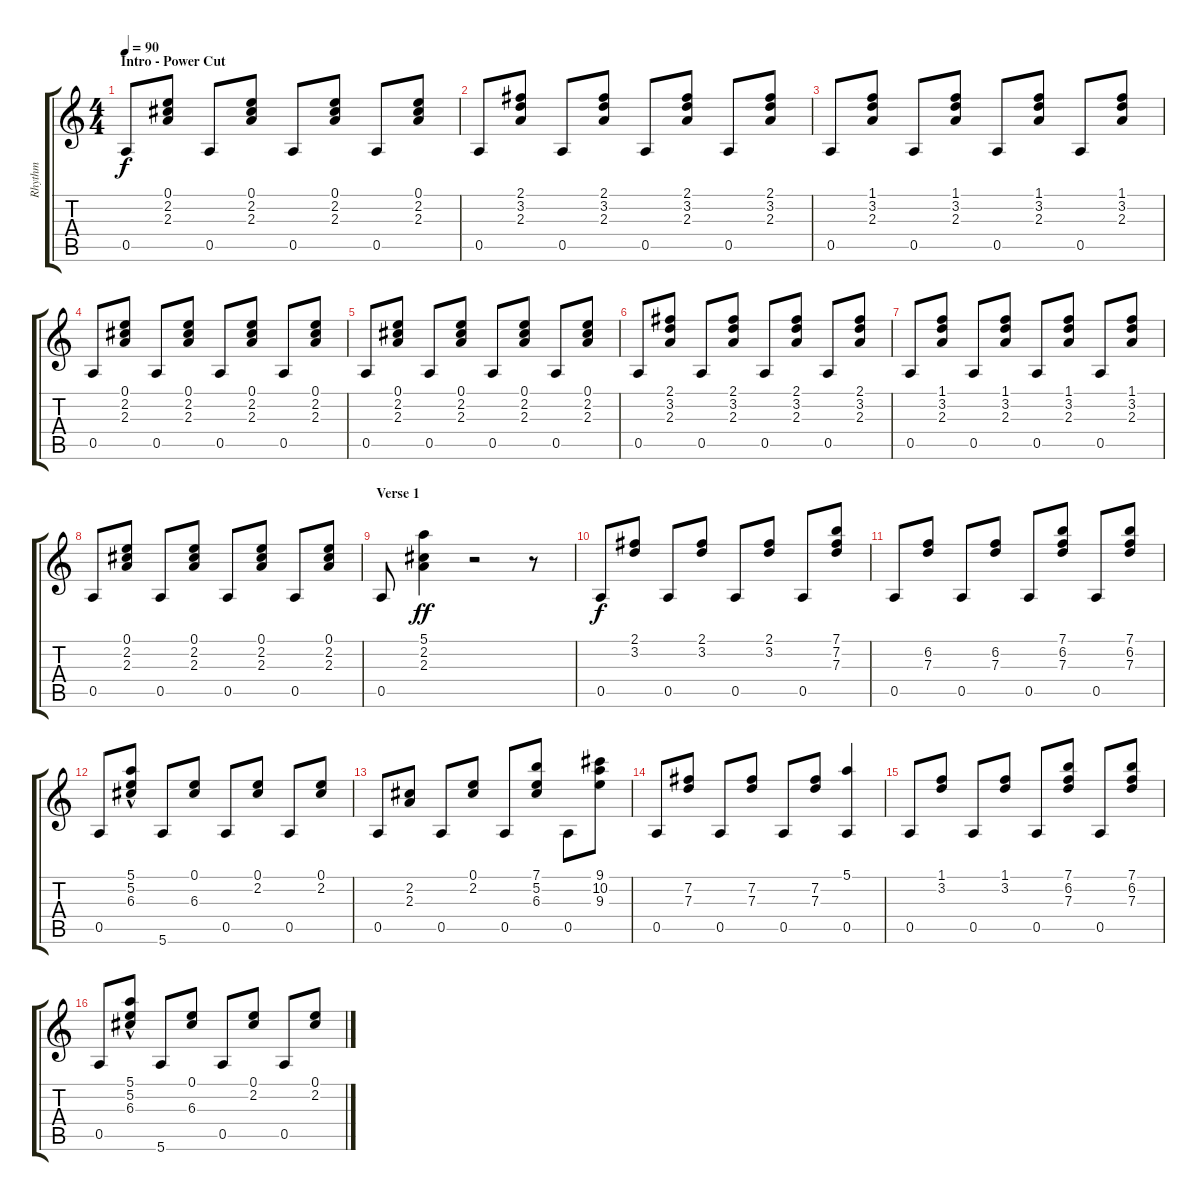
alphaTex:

\track ("Rhythm" "Rhythm") {instrument acousticguitarsteel}
\staff {score tabs}
\tuning (E4 B3 G3 D3 A2 E2) {hide}
\ts (4 4)
\section ("" "Intro - Power Cut")
\tempo 90
\clef g2
\ks c
0.5.8{dy f volume 12 balance 4 instrument acousticgrandpiano} (0.1 2.2 2.3).8 0.5.8 (0.1 2.2 2.3).8 0.5.8 (0.1 2.2 2.3).8 0.5.8 (0.1 2.2 2.3).8 |
0.5.8 (2.1 3.2 2.3).8 0.5.8 (2.1 3.2 2.3).8 0.5.8 (2.1 3.2 2.3).8 0.5.8 (2.1 3.2 2.3).8 |
0.5.8 (1.1 3.2 2.3).8 0.5.8 (1.1 3.2 2.3).8 0.5.8 (1.1 3.2 2.3).8 0.5.8 (1.1 3.2 2.3).8 |
0.5.8 (0.1 2.2 2.3).8 0.5.8 (0.1 2.2 2.3).8 0.5.8 (0.1 2.2 2.3).8 0.5.8 (0.1 2.2 2.3).8 |
0.5.8 (0.1 2.2 2.3).8 0.5.8 (0.1 2.2 2.3).8 0.5.8 (0.1 2.2 2.3).8 0.5.8 (0.1 2.2 2.3).8 |
0.5.8 (2.1 3.2 2.3).8 0.5.8 (2.1 3.2 2.3).8 0.5.8 (2.1 3.2 2.3).8 0.5.8 (2.1 3.2 2.3).8 |
0.5.8 (1.1 3.2 2.3).8 0.5.8 (1.1 3.2 2.3).8 0.5.8 (1.1 3.2 2.3).8 0.5.8 (1.1 3.2 2.3).8 |
0.5.8 (0.1 2.2 2.3).8 0.5.8 (0.1 2.2 2.3).8 0.5.8 (0.1 2.2 2.3).8 0.5.8 (0.1 2.2 2.3).8 |
\section ("" "Verse 1")
0.5.8 (5.1 2.2 2.3).4{dy ff} r.2 r.8 |
0.5.8{dy f} (2.1 3.2).8 0.5.8 (2.1 3.2).8 0.5.8 (2.1 3.2).8 0.5.8 (7.1 7.2 7.3).8 |
0.5.8 (6.2 7.3).8 0.5.8 (6.2 7.3).8 0.5.8 (7.1 6.2 7.3).8 0.5.8 (7.1 6.2 7.3).8 |
0.5.8 (5.1{hac} 5.2 6.3).8 5.6.8 (0.1 6.3).8 0.5.8 (0.1 2.2).8 0.5.8 (0.1 2.2).8 |
0.5.8 (2.2 2.3).8 0.5.8 (0.1 2.2).8 0.5.8 (7.1 5.2 6.3).8 0.5.8 (9.1 10.2 9.3).8 |
0.5.8 (7.2 7.3).8 0.5.8 (7.2 7.3).8 0.5.8 (7.2 7.3).8 (5.1 0.5).4 |
0.5.8 (1.1 3.2).8 0.5.8 (1.1 3.2).8 0.5.8 (7.1 6.2 7.3).8 0.5.8 (7.1 6.2 7.3).8 |
0.5.8 (5.1{hac} 5.2 6.3).8 5.6.8 (0.1 6.3).8 0.5.8 (0.1 2.2).8 0.5.8 (0.1 2.2).8
